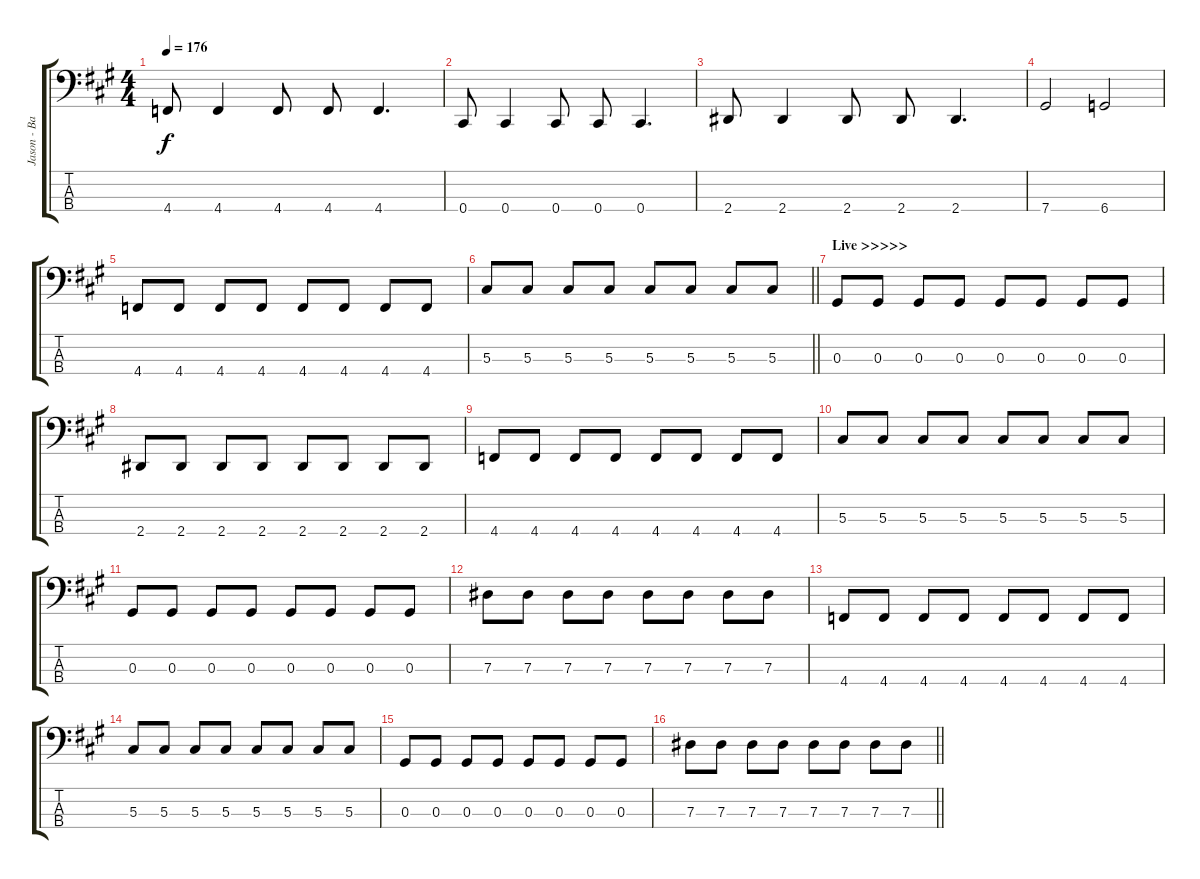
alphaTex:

\track ("Jason - Bass" "Jason - Ba") {instrument electricbassfinger}
\staff {score tabs}
\tuning (Gb2 Db2 Ab1 Db1) {hide}
\ts (4 4)
\tempo 176
\clef f4
\ks a
4.4.8{dy f} 4.4.4 4.4.8 4.4.8 4.4.4{d} |
0.4.8 0.4.4 0.4.8 0.4.8 0.4.4{d} |
2.4.8 2.4.4 2.4.8 2.4.8 2.4.4{d} |
7.4.2 6.4.2 |
4.4.8 4.4.8 4.4.8 4.4.8 4.4.8 4.4.8 4.4.8 4.4.8 |
\barLineRight lightlight
5.3.8 5.3.8 5.3.8 5.3.8 5.3.8 5.3.8 5.3.8 5.3.8 |
\section ("" "Live >>>>>")
0.3.8 0.3.8 0.3.8 0.3.8 0.3.8 0.3.8 0.3.8 0.3.8 |
2.4.8 2.4.8 2.4.8 2.4.8 2.4.8 2.4.8 2.4.8 2.4.8 |
4.4.8 4.4.8 4.4.8 4.4.8 4.4.8 4.4.8 4.4.8 4.4.8 |
5.3.8 5.3.8 5.3.8 5.3.8 5.3.8 5.3.8 5.3.8 5.3.8 |
0.3.8 0.3.8 0.3.8 0.3.8 0.3.8 0.3.8 0.3.8 0.3.8 |
7.3.8 7.3.8 7.3.8 7.3.8 7.3.8 7.3.8 7.3.8 7.3.8 |
4.4.8 4.4.8 4.4.8 4.4.8 4.4.8 4.4.8 4.4.8 4.4.8 |
5.3.8 5.3.8 5.3.8 5.3.8 5.3.8 5.3.8 5.3.8 5.3.8 |
0.3.8 0.3.8 0.3.8 0.3.8 0.3.8 0.3.8 0.3.8 0.3.8 |
\barLineRight lightlight
7.3.8 7.3.8 7.3.8 7.3.8 7.3.8 7.3.8 7.3.8 7.3.8
